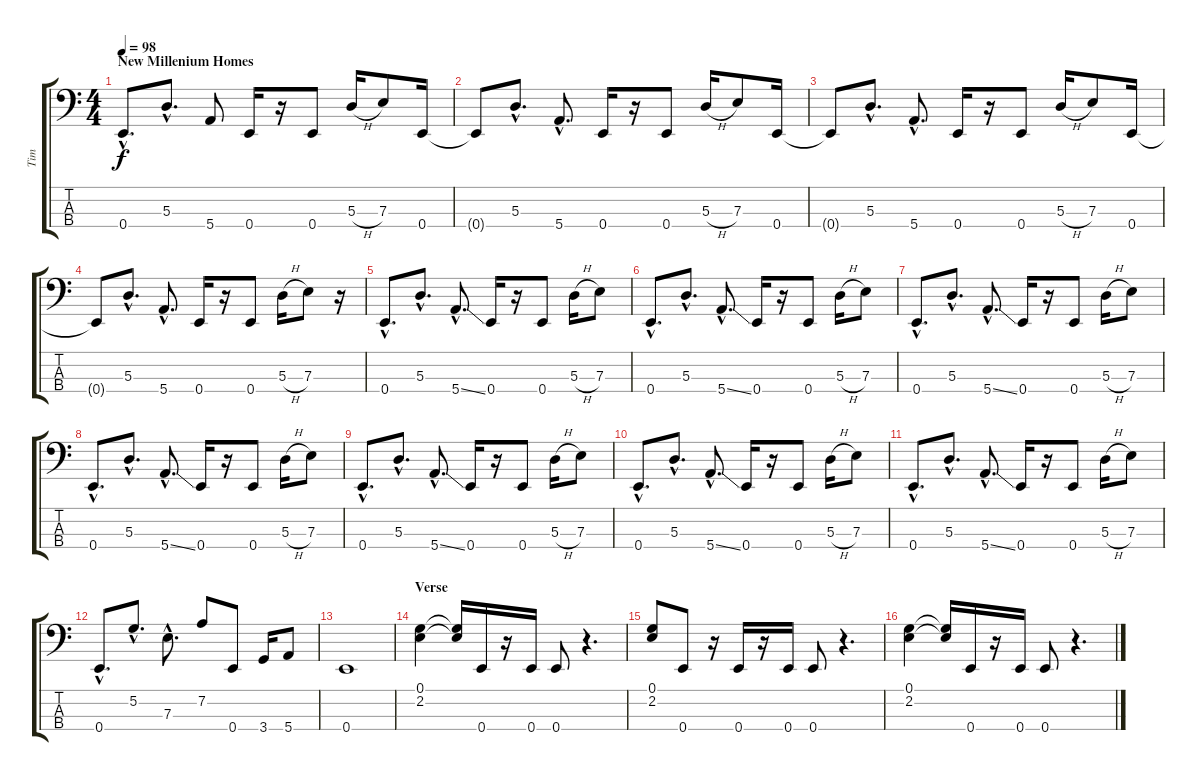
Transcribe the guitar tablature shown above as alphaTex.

\track ("Tim" "Tim") {instrument electricbassfinger}
\staff {score tabs}
\tuning (G2 D2 A1 E1) {hide}
\ts (4 4)
\section ("" "New Millenium Homes")
\tempo 98
\clef f4
\ks c
0.4{hac}.8{d dy f instrument electricbassfinger} 5.3{hac}.8{d} 5.4.8 0.4.16 r.16 0.4.8 5.3{h}.16 7.3.8 0.4.16 |
0.4{t}.8 5.3{hac}.8{d} 5.4{hac}.8{d} 0.4.16 r.16 0.4.8 5.3{h}.16 7.3.8 0.4.16 |
0.4{t}.8 5.3{hac}.8{d} 5.4{hac}.8{d} 0.4.16 r.16 0.4.8 5.3{h}.16 7.3.8 0.4.16 |
0.4{t}.8 5.3{hac}.8{d} 5.4{hac}.8{d} 0.4.16 r.16 0.4.8 5.3{h}.16 7.3.8 r.16 |
0.4{hac}.8{d} 5.3{hac}.8{d} 5.4{ss hac}.8{d} 0.4.16 r.16 0.4.8 5.3{h}.16 7.3.8 |
0.4{hac}.8{d} 5.3{hac}.8{d} 5.4{ss hac}.8{d} 0.4.16 r.16 0.4.8 5.3{h}.16 7.3.8 |
0.4{hac}.8{d} 5.3{hac}.8{d} 5.4{ss hac}.8{d} 0.4.16 r.16 0.4.8 5.3{h}.16 7.3.8 |
0.4{hac}.8{d} 5.3{hac}.8{d} 5.4{ss hac}.8{d} 0.4.16 r.16 0.4.8 5.3{h}.16 7.3.8 |
0.4{hac}.8{d} 5.3{hac}.8{d} 5.4{ss hac}.8{d} 0.4.16 r.16 0.4.8 5.3{h}.16 7.3.8 |
0.4{hac}.8{d} 5.3{hac}.8{d} 5.4{ss hac}.8{d} 0.4.16 r.16 0.4.8 5.3{h}.16 7.3.8 |
0.4{hac}.8{d} 5.3{hac}.8{d} 5.4{ss hac}.8{d} 0.4.16 r.16 0.4.8 5.3{h}.16 7.3.8 |
0.4{hac}.8{d} 5.2{hac}.8{d} 7.3{hac}.8{d} 7.2.8 0.4.8 3.4.16 5.4.8 |
0.4.1 |
\section ("" "Verse")
(0.1 2.2).4 (0.1{t} 2.2{t}).16 0.4.16 r.16 0.4.16 0.4.8 r.4{d} |
(0.1 2.2).8 0.4.8 r.16 0.4.16 r.16 0.4.16 0.4.8 r.4{d} |
(0.1 2.2).4 (0.1{t} 2.2{t}).16 0.4.16 r.16 0.4.16 0.4.8 r.4{d}
